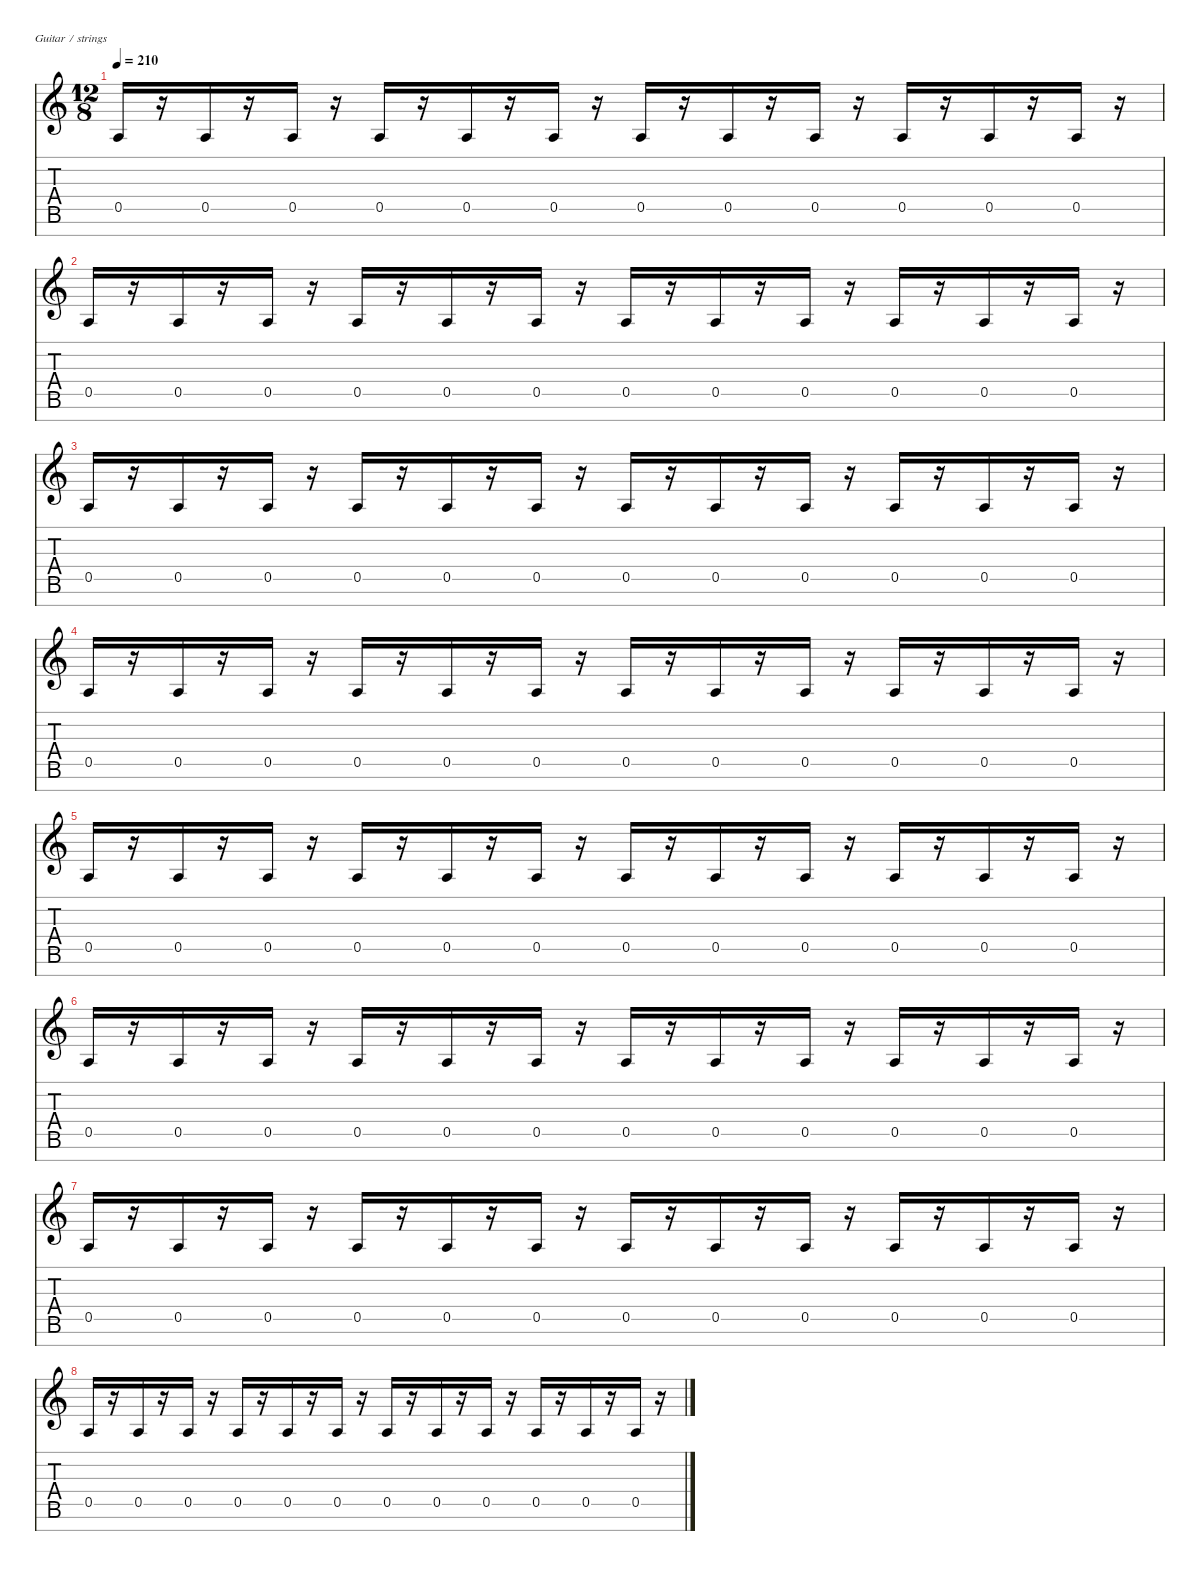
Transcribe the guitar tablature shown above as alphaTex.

\defaultSystemsLayout 4
\hideDynamics
\bracketExtendMode nobrackets
\singleTrackTrackNamePolicy hidden
\multiTrackTrackNamePolicy hidden
\firstSystemTrackNameMode fullname
\firstSystemTrackNameOrientation horizontal
\otherSystemsTrackNameOrientation horizontal
\track ("Rythm Guitar" "dist.guit.") {instrument distortionguitar}
\staff {score tabs}
\tuning (E4 B3 G3 D3 A2 E2 B1)
\ts (12 8)
\tempo 210
\clef g2
\ks c
0.5.16{dy f} r.16 0.5.16 r.16 0.5.16 r.16 0.5.16 r.16 0.5.16 r.16 0.5.16 r.16 0.5.16 r.16 0.5.16 r.16 0.5.16 r.16 0.5.16 r.16 0.5.16 r.16 0.5.16 r.16 |
0.5.16 r.16 0.5.16 r.16 0.5.16 r.16 0.5.16 r.16 0.5.16 r.16 0.5.16 r.16 0.5.16 r.16 0.5.16 r.16 0.5.16 r.16 0.5.16 r.16 0.5.16 r.16 0.5.16 r.16 |
0.5.16 r.16 0.5.16 r.16 0.5.16 r.16 0.5.16 r.16 0.5.16 r.16 0.5.16 r.16 0.5.16 r.16 0.5.16 r.16 0.5.16 r.16 0.5.16 r.16 0.5.16 r.16 0.5.16 r.16 |
0.5.16 r.16 0.5.16 r.16 0.5.16 r.16 0.5.16 r.16 0.5.16 r.16 0.5.16 r.16 0.5.16 r.16 0.5.16 r.16 0.5.16 r.16 0.5.16 r.16 0.5.16 r.16 0.5.16 r.16 |
0.5.16 r.16 0.5.16 r.16 0.5.16 r.16 0.5.16 r.16 0.5.16 r.16 0.5.16 r.16 0.5.16 r.16 0.5.16 r.16 0.5.16 r.16 0.5.16 r.16 0.5.16 r.16 0.5.16 r.16 |
0.5.16 r.16 0.5.16 r.16 0.5.16 r.16 0.5.16 r.16 0.5.16 r.16 0.5.16 r.16 0.5.16 r.16 0.5.16 r.16 0.5.16 r.16 0.5.16 r.16 0.5.16 r.16 0.5.16 r.16 |
0.5.16 r.16 0.5.16 r.16 0.5.16 r.16 0.5.16 r.16 0.5.16 r.16 0.5.16 r.16 0.5.16 r.16 0.5.16 r.16 0.5.16 r.16 0.5.16 r.16 0.5.16 r.16 0.5.16 r.16 |
0.5.16 r.16 0.5.16 r.16 0.5.16 r.16 0.5.16 r.16 0.5.16 r.16 0.5.16 r.16 0.5.16 r.16 0.5.16 r.16 0.5.16 r.16 0.5.16 r.16 0.5.16 r.16 0.5.16 r.16
